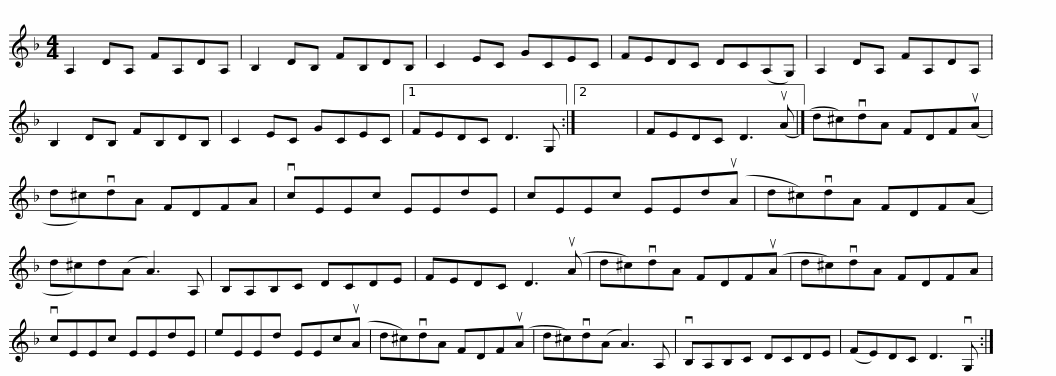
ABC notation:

X:1
L:1/8
M:4/4
I:linebreak $
K:Dmin
V:1 treble
V:1
 A,2 DA, FA,DA, | B,2 DB, FB,DB, | C2 EC GCEC | FEDC DC(A,G,) | A,2 DA, FA,DA, |$ %5
 B,2 DB, FB,DB, | C2 EC GCEC |1 FEDC D3 G, :|2 x8 | FEDC D3 (uA |] %10
 d^c)vdA FDF(uA |$ d^c)vdA FDFA | vcEEc EEdE | cEEc EEd(uA | d^c)vdA FDF(A | %15
 d^c)d(A A3) A, |$ B,A,B,C DCDE | FEDC D3 (uA | d^c)vdA FDF(uA | d^c)vdA FDFA | %20
 vcEEc EEdE |$ eEEd EEc(uA | d^c)vdA FDF(uA | d^c)vd(A A3) A, | vB,A,B,C DCDE | %25
 (FE)DC D3 vG, :| %26
